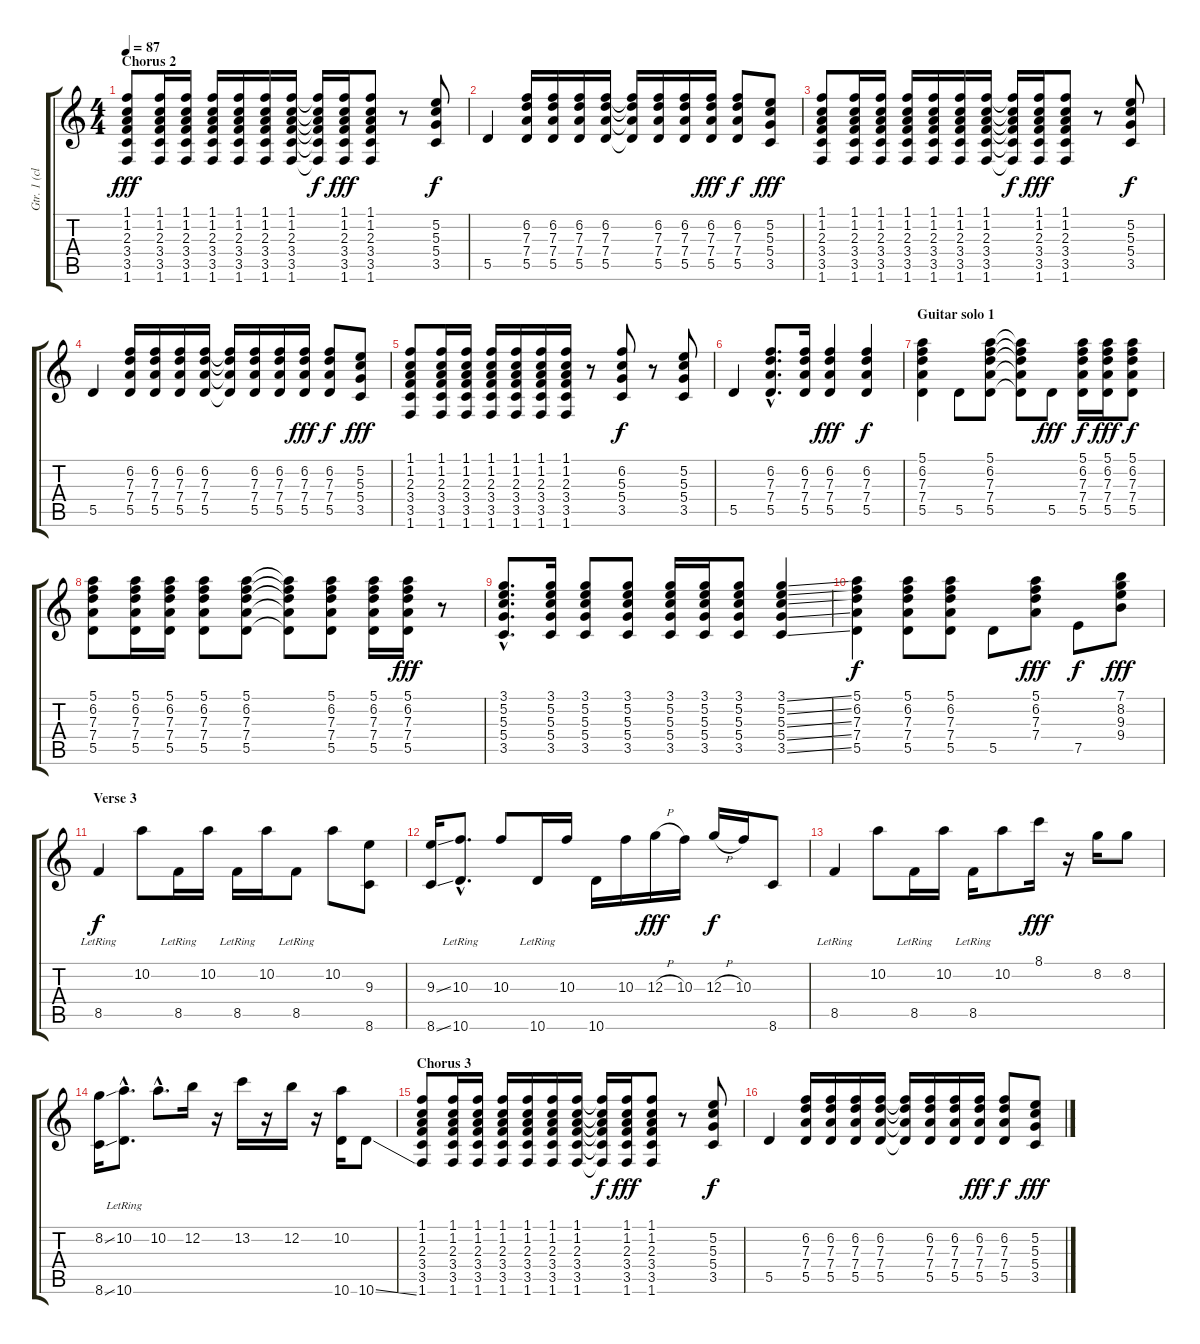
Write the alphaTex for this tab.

\track ("Gtr. 1 (clean)" "Gtr. 1 (cl") {instrument electricguitarjazz}
\staff {score tabs}
\tuning (E4 B3 G3 D3 A2 E2) {hide}
\ts (4 4)
\section ("" "Chorus 2")
\tempo 87
\clef g2
\ks c
(1.1 1.2 2.3 3.4 3.5 1.6).8{dy fff} (1.1 1.2 2.3 3.4 3.5 1.6).16 (1.1 1.2 2.3 3.4 3.5 1.6).16 (1.1 1.2 2.3 3.4 3.5 1.6).16 (1.1 1.2 2.3 3.4 3.5 1.6).16 (1.1 1.2 2.3 3.4 3.5 1.6).16 (1.1 1.2 2.3 3.4 3.5 1.6).16 (1.1{t} 1.2{t} 2.3{t} 3.4{t} 3.5{t} 1.6{t}).16{dy f} (1.1 1.2 2.3 3.4 3.5 1.6).16{dy fff} (1.1 1.2 2.3 3.4 3.5 1.6).8 r.8 (5.2 5.3 5.4 3.5).8{dy f} |
5.5.4 (6.2 7.3 7.4 5.5).16 (6.2 7.3 7.4 5.5).16 (6.2 7.3 7.4 5.5).16 (6.2 7.3 7.4 5.5).16 (6.2{t} 7.3{t} 7.4{t} 5.5{t}).16 (6.2 7.3 7.4 5.5).16 (6.2 7.3 7.4 5.5).16 (6.2 7.3 7.4 5.5).16{dy fff} (6.2 7.3 7.4 5.5).8{dy f} (5.2 5.3 5.4 3.5).8{dy fff} |
(1.1 1.2 2.3 3.4 3.5 1.6).8 (1.1 1.2 2.3 3.4 3.5 1.6).16 (1.1 1.2 2.3 3.4 3.5 1.6).16 (1.1 1.2 2.3 3.4 3.5 1.6).16 (1.1 1.2 2.3 3.4 3.5 1.6).16 (1.1 1.2 2.3 3.4 3.5 1.6).16 (1.1 1.2 2.3 3.4 3.5 1.6).16 (1.1{t} 1.2{t} 2.3{t} 3.4{t} 3.5{t} 1.6{t}).16{dy f} (1.1 1.2 2.3 3.4 3.5 1.6).16{dy fff} (1.1 1.2 2.3 3.4 3.5 1.6).8 r.8 (5.2 5.3 5.4 3.5).8{dy f} |
5.5.4 (6.2 7.3 7.4 5.5).16 (6.2 7.3 7.4 5.5).16 (6.2 7.3 7.4 5.5).16 (6.2 7.3 7.4 5.5).16 (6.2{t} 7.3{t} 7.4{t} 5.5{t}).16 (6.2 7.3 7.4 5.5).16 (6.2 7.3 7.4 5.5).16 (6.2 7.3 7.4 5.5).16{dy fff} (6.2 7.3 7.4 5.5).8{dy f} (5.2 5.3 5.4 3.5).8{dy fff} |
(1.1 1.2 2.3 3.4 3.5 1.6).8 (1.1 1.2 2.3 3.4 3.5 1.6).16 (1.1 1.2 2.3 3.4 3.5 1.6).16 (1.1 1.2 2.3 3.4 3.5 1.6).16 (1.1 1.2 2.3 3.4 3.5 1.6).16 (1.1 1.2 2.3 3.4 3.5 1.6).16 (1.1 1.2 2.3 3.4 3.5 1.6).16 r.8 (6.2 5.3 5.4 3.5).8{dy f} r.8 (5.2 5.3 5.4 3.5).8 |
5.5.4 (6.2{hac} 7.3{hac} 7.4{hac} 5.5{hac}).8{d} (6.2 7.3 7.4 5.5).16 (6.2 7.3 7.4 5.5).4{dy fff} (6.2 7.3 7.4 5.5).4{dy f} |
\section ("" "Guitar solo 1")
(5.1 6.2 7.3 7.4 5.5).4 5.5.8 (5.1 6.2 7.3 7.4 5.5).8 (5.1{t} 6.2{t} 7.3{t} 7.4{t} 5.5{t}).8 5.5.8{dy fff} (5.1 6.2 7.3 7.4 5.5).16{dy f} (5.1 6.2 7.3 7.4 5.5).16{dy fff} (5.1 6.2 7.3 7.4 5.5).8{dy f} |
(5.1 6.2 7.3 7.4 5.5).8 (5.1 6.2 7.3 7.4 5.5).16 (5.1 6.2 7.3 7.4 5.5).16 (5.1 6.2 7.3 7.4 5.5).8 (5.1 6.2 7.3 7.4 5.5).8 (5.1{t} 6.2{t} 7.3{t} 7.4{t} 5.5{t}).8 (5.1 6.2 7.3 7.4 5.5).8 (5.1 6.2 7.3 7.4 5.5).16 (5.1 6.2 7.3 7.4 5.5).16{dy fff} r.8 |
(3.1{hac} 5.2{hac} 5.3{hac} 5.4{hac} 3.5{hac}).8{d} (3.1 5.2 5.3 5.4 3.5).16 (3.1 5.2 5.3 5.4 3.5).8 (3.1 5.2 5.3 5.4 3.5).8 (3.1 5.2 5.3 5.4 3.5).16 (3.1 5.2 5.3 5.4 3.5).16 (3.1 5.2 5.3 5.4 3.5).8 (3.1{ss} 5.2{ss} 5.3{ss} 5.4{ss} 3.5{ss}).4 |
(5.1 6.2 7.3 7.4 5.5).4{dy f} (5.1 6.2 7.3 7.4 5.5).8 (5.1 6.2 7.3 7.4 5.5).8 5.5.8 (5.1 6.2 7.3 7.4).8{dy fff} 7.5.8{dy f} (7.1 8.2 9.3 9.4).8{dy fff} |
\section ("" "Verse 3")
8.5{lr}.4{dy f} 10.2.8 8.5{lr}.16 10.2.16 8.5{lr}.16 10.2.16 8.5{lr}.8 10.2.8 (9.3 8.6).8 |
(9.3{ss} 8.6{ss}).16 (10.3{hac} 10.6{hac lr}).8{d} 10.3.8 10.6{lr}.16 10.3.16 10.6.16 10.3.16 12.3{h}.16{dy fff} 10.3.16 12.3{h}.16{dy f} 10.3.16 8.6.8 |
8.5{lr}.4 10.2.8 8.5{lr}.16 10.2.16 8.5{lr}.16 10.2.8 8.1.16{dy fff} r.16 8.2.16 8.2.8 |
(8.2{ss} 8.6{ss}).16 (10.2{hac} 10.6{hac lr}).8{d} 10.2{hac}.8{d} 12.2.16 r.16 13.2.16 r.16 12.2.16 r.16 (10.2 10.6).16 10.6{ss}.8 |
\section ("" "Chorus 3")
(1.1 1.2 2.3 3.4 3.5 1.6).8 (1.1 1.2 2.3 3.4 3.5 1.6).16 (1.1 1.2 2.3 3.4 3.5 1.6).16 (1.1 1.2 2.3 3.4 3.5 1.6).16 (1.1 1.2 2.3 3.4 3.5 1.6).16 (1.1 1.2 2.3 3.4 3.5 1.6).16 (1.1 1.2 2.3 3.4 3.5 1.6).16 (1.1{t} 1.2{t} 2.3{t} 3.4{t} 3.5{t} 1.6{t}).16{dy f} (1.1 1.2 2.3 3.4 3.5 1.6).16{dy fff} (1.1 1.2 2.3 3.4 3.5 1.6).8 r.8 (5.2 5.3 5.4 3.5).8{dy f} |
5.5.4 (6.2 7.3 7.4 5.5).16 (6.2 7.3 7.4 5.5).16 (6.2 7.3 7.4 5.5).16 (6.2 7.3 7.4 5.5).16 (6.2{t} 7.3{t} 7.4{t} 5.5{t}).16 (6.2 7.3 7.4 5.5).16 (6.2 7.3 7.4 5.5).16 (6.2 7.3 7.4 5.5).16{dy fff} (6.2 7.3 7.4 5.5).8{dy f} (5.2 5.3 5.4 3.5).8{dy fff}
